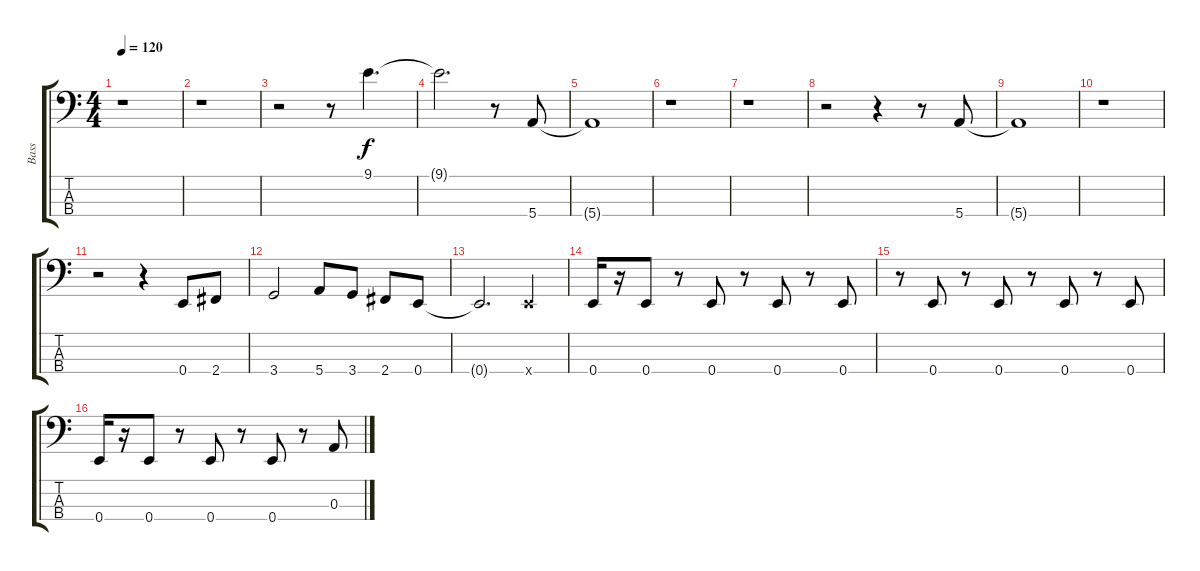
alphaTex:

\track ("Bass" "Bass") {instrument electricbassfinger}
\staff {score tabs}
\tuning (G2 D2 A1 E1) {hide}
\ts (4 4)
\tempo 120
\clef f4
\ks c
r.1{dy f instrument electricbassfinger} |
r.1 |
r.2 r.8 9.1.4{d} |
9.1{t}.2{d} r.8 5.4.8 |
5.4{t}.1 |
r.1 |
r.1 |
r.2 r.4 r.8 5.4.8 |
5.4{t}.1 |
r.1 |
r.2 r.4 0.4.8 2.4.8 |
3.4.2 5.4.8 3.4.8 2.4.8 0.4.8 |
0.4{t}.2{d} 0.4{x}.4 |
0.4.16 r.16 0.4.8 r.8 0.4.8 r.8 0.4.8 r.8 0.4.8 |
r.8 0.4.8 r.8 0.4.8 r.8 0.4.8 r.8 0.4.8 |
0.4.16 r.16 0.4.8 r.8 0.4.8 r.8 0.4.8 r.8 0.3.8
